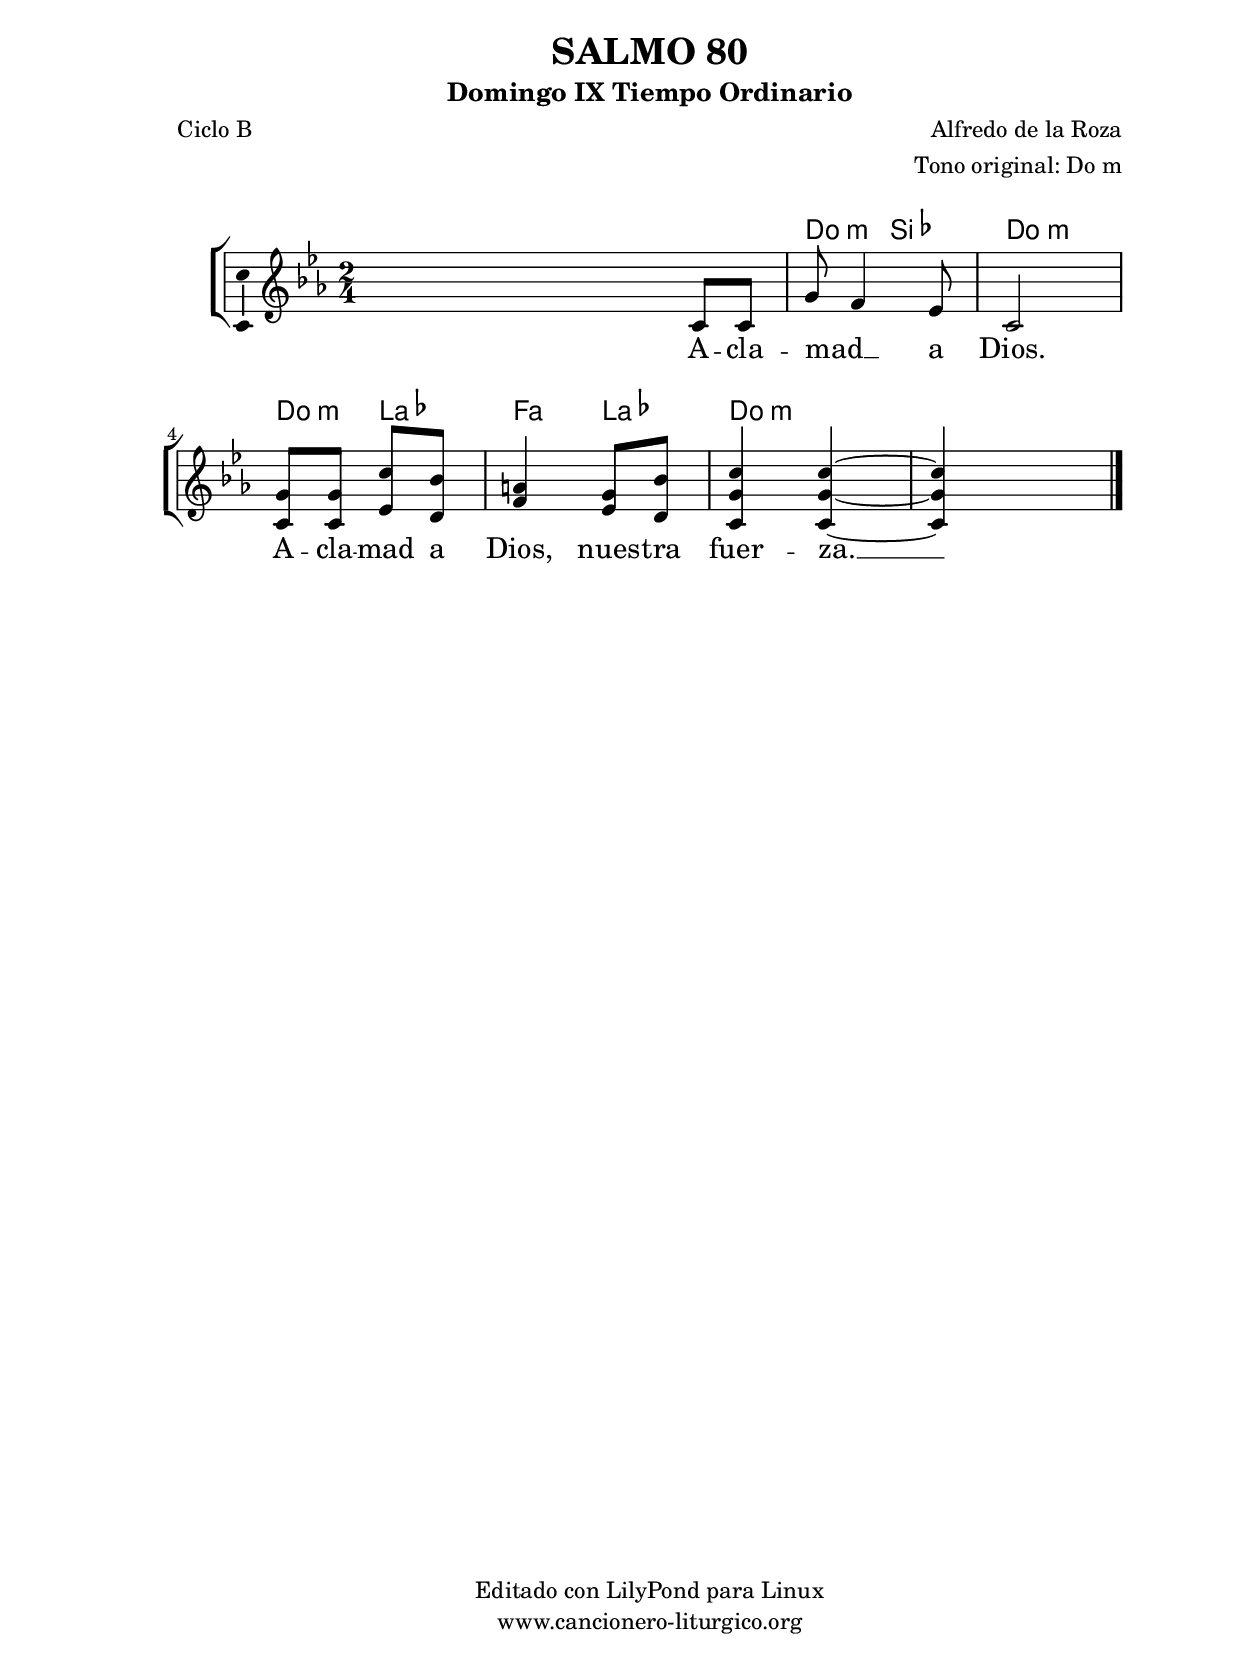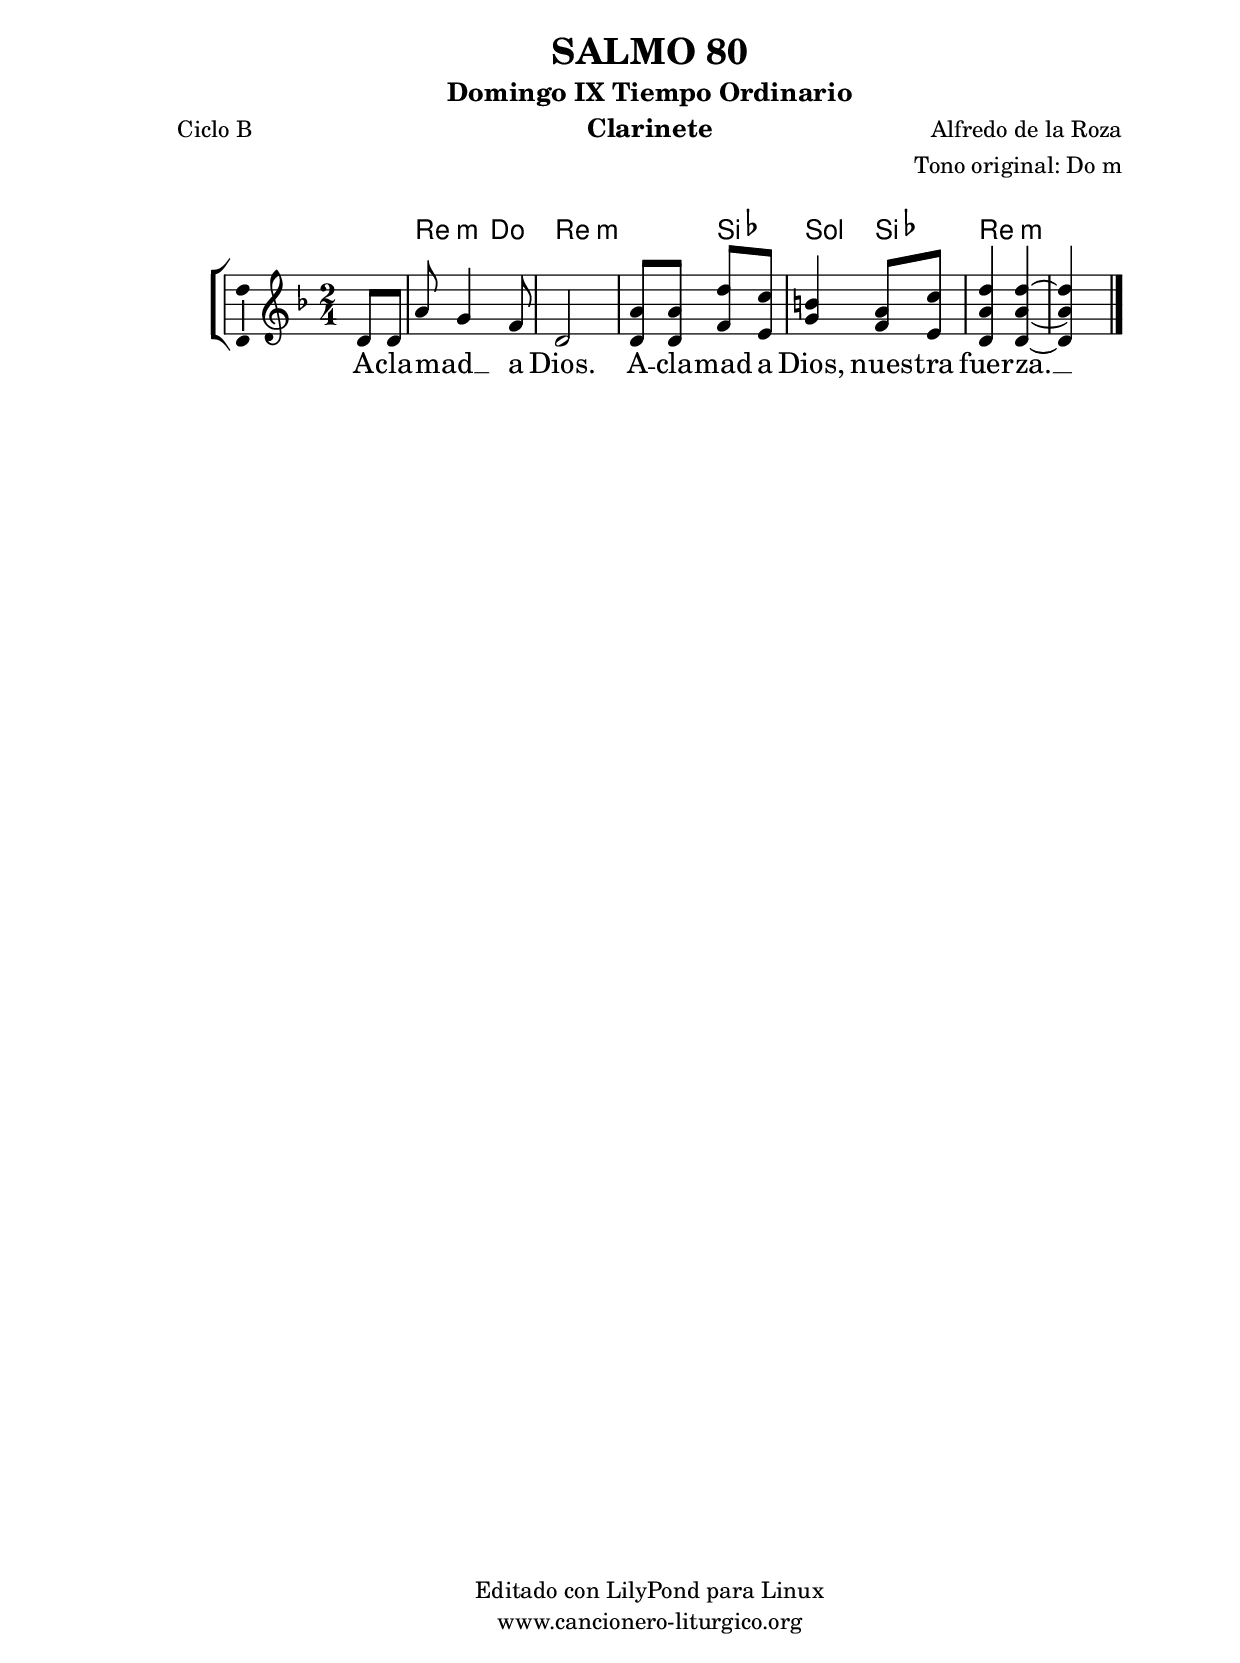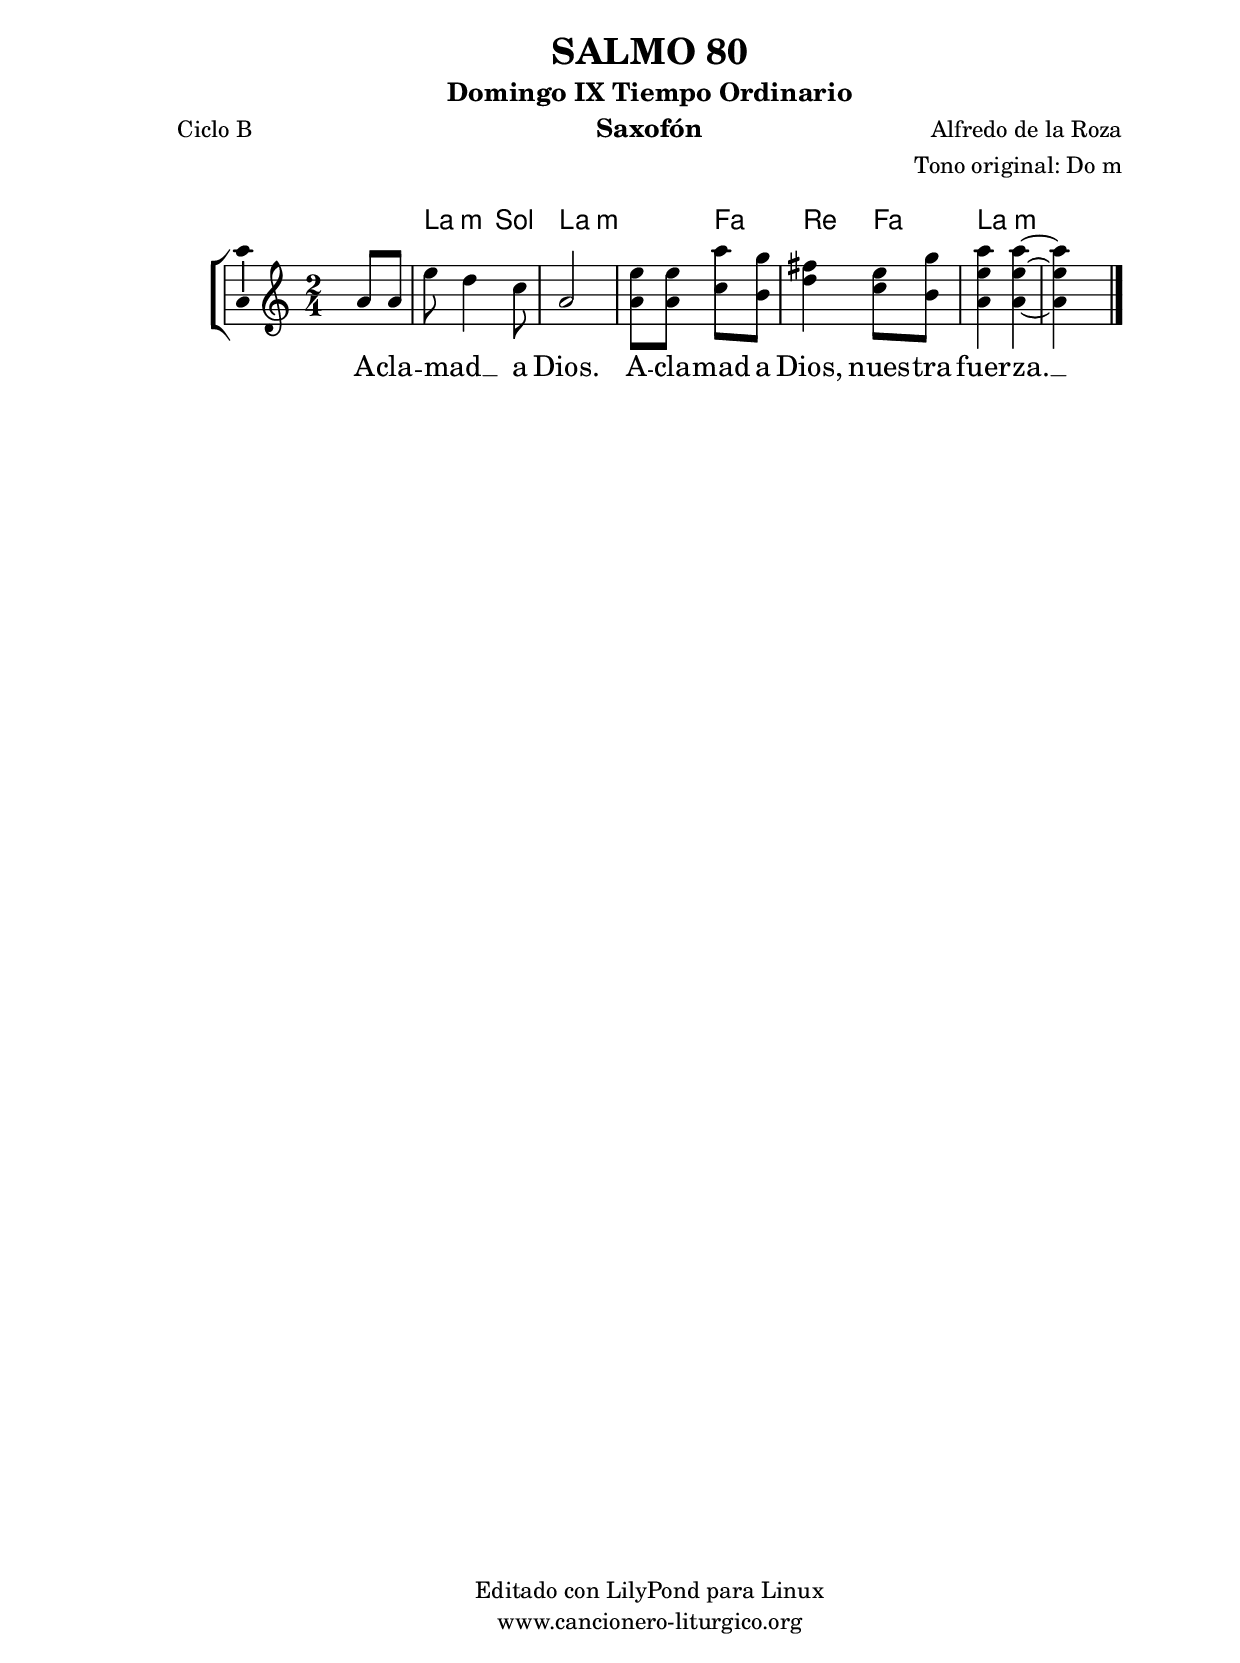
%
%para convertir .midi en .wav:
%timidity filename.midi -Ow -o finename.wav
%
%
%Para convertir de .wav a .mp3:
%lame -h -m j filename.wav
%
%
%para escuchar el midi:
%timidity nombrefichero.midi
%


%versión de lilypond para la que se ha escrito esta partitura:
\version "2.16.0"

	%Tamaño papel
	#(set-default-paper-size "a4")
	%Tamaño partitura
	#(set-global-staff-size 20)
	%No responde al pulsar sobre una nota
	#(ly:set-option 'point-and-click #f)

%parámetros del encabezamiento:
\header {
	title = "SALMO 80"
	subtitle = "Domingo IX Tiempo Ordinario"
	composer = "Alfredo de la Roza"
	poet = "Ciclo B"
	meter = ""
	arranger = "Tono original: Do m"
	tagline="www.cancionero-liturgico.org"
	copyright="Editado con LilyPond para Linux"
	tiempo = "Ordinario"
	usos = "Salmo"
	letra = "Aclamad a Dios. Aclamad a Dios, nuestra fuerza."
	}

%parámetros asociados al papel:
\paper  {
	oddHeaderMarkup = \markup {\fill-line { \on-the-fly #not-first-page \fromproperty #'header:title \on-the-fly #not-first-page \fromproperty #'header:composer }}
	evenHeaderMarkup = \markup {\fill-line { \fromproperty #'header:composer \fromproperty #'header:title }}
	#(set-paper-size "a4")
	print-page-number = ##f
	first-page-number = 1
	print-first-page-number = ##f
%	head-separation = 3.0 \cm
	top-margin = 2.0 \cm
	bottom-margin = 0.5\cm
%%%	bottom-margin = -1.0\cm
	left-margin = 3.0 \cm
	line-width = 16.0 \cm 
	indent = 8\mm
	interscoreline = 2.\mm
	between-system-space = 15\mm
%	para que las partituras no llenen la hoja:
	ragged-bottom = ##t
%	idem para la última hoja:
	ragged-last-bottom = ##f
%	para que las partituras llenen el ancho del papel:
	ragged-last = ##f
	after-title-space = 2.5 \cm
%page-count=1
%system-count=8

	%Flexible Vertical Spacing
%	markup-markup-spacing =
%	#'((basic-distance . 15) (minimum-distance . 15) (padding . 3))
	markup-system-spacing =
	#'((basic-distance . 15) (minimum-distance . 15) (padding . 3))
	system-system-spacing =
	#'((basic-distance . 15) (minimum-distance . 15) (padding . 3))
	score-system-spacing =
	#'((basic-distance . 15) (minimum-distance . 15) (padding . 5))
%	top-system-spacing = % header
%	#'((basic-distance . 8) (minimum-distance . 0) (padding . 3))
%	top-markup-spacing =
%	#'((basic-distance . 20) (minimum-distance . 20) (padding . 3))
	last-bottom-spacing = % footer
	#'((basic-distance . 5) (minimum-distance . 5) (padding . 3))
%	score-markup-spacing =
%	#'((basic-distance . 16) (minimum-distance . 13) (padding . 3))

	}


%parámetros que afectan a toda la partitura:
global =  {
	%clave de sol (G):
	\clef G
	%armadura:
%	\transpose aes g
	\key c \minor
	\tempo 4=80
	\set Score.tempoHideNote = ##t
	}


acordes = {
	\italianChords
	\chordmode {
%	\transpose aes g
{

s2
c4:m bes c2:m
c4:m aes f aes
c2:m c:m

	}
	}
}

melodia = 
%	\transpose aes g
{
	\relative c'{
	\time 2/4
%	\partial 4*1

s4 c8 c
g'8 f4 ees8
c2
<c g'>8 <c g'> <ees c'> <d bes'>
<f a>4 <ees g>8 <d bes'>
<c g' c>4 <c g' c>~
<c g' c>4 s4

	\bar "|."
	}
	}


texto = \lyricmode {
A -- cla -- mad __ _ a Dios.
A -- cla -- mad a Dios, nues -- tra fuer -- za. __
	}


acordesStaff = \context ChordNames = acordesStaff <<
	\set chordChanges = ##t
	\acordes
	>>


vozStaff = \context Voice = vozStaff
\with {\consists "Ambitus_engraver"}
<<
%	\set Staff.instrumentName = ""
%	\set Staff.shortInstrumentName = ""
%	\set Staff.midiInstrument = #"clarinet"
%	\set Staff.midiInstrument = #"cello"
%	\set Staff.midiInstrument = #"flute"
	\set Staff.midiInstrument = #"electric guitar (jazz)"
%	\set Staff.midiInstrument = #"english horn"
%	\set Staff.midiInstrument = #"violin"
%	\set Staff.midiInstrument = #"glockenspiel"
	\set Staff.midiMinimumVolume = #0.7
	\set Staff.midiMaximumVolume = #0.9
	\global
	\melodia
	>>


textoStaff = \context Lyrics = textoStaff <<
	\lyricsto vozStaff \texto
	>>

\book {
	\score {
		\context ChoirStaff {
			\override StaffGroup.SystemStartBracket #'collapse-height = #1
			\override Score.SystemStartBar #'collapse-height = #1
			<<
			\acordesStaff
			\vozStaff
			\textoStaff
			>>
			}
		\layout {
	    		\context {
				\Lyrics
				\override LyricText #'font-size = #2
				}
	   		 \context {
				\Score
				%fontSize = #3
				\override StaffSymbol #'staff-space = #(magstep +3)
				%\override Beam #'thickness = #0.55
				%\override SpacingSpanner #'spacing-increment = #1.0
				%\override Slur #'height-limit = #1.5
				}
			}
		}
	\score {
		\unfoldRepeats
		\context ChoirStaff {
			<<
			\acordesStaff
			\vozStaff
			>>
			}
		\midi {
	  		\context {
	  			\Score
				tempoWholesPerMinute = #(ly:make-moment 70 4)
				}
			}
		}
	}

%Partitura para clarinete
#(define output-suffix "C")
\book {
	\header{
		instrument = "Clarinete"
		}
	\score {
		\context ChoirStaff {
			\override StaffGroup.SystemStartBracket #'collapse-height = #1
			\override Score.SystemStartBar #'collapse-height = #1
\transpose c d
			<<
			\acordesStaff
			\vozStaff
			\textoStaff
			>>
			}
		\layout {
	    		\context {
				\Lyrics
				\override LyricText #'font-size = #2
				}
	   		 \context {
				\Score
				%fontSize = #3
				\override StaffSymbol #'staff-space = #(magstep +3)
				%\override Beam #'thickness = #0.55
				%\override SpacingSpanner #'spacing-increment = #1.0
				%\override Slur #'height-limit = #1.5
				}
			}
		}
	}

%Partitura para saxofón
#(define output-suffix "S")
\book {
	\header{
		instrument = "Saxofón"
		}
	\score {
		\context ChoirStaff {
			\override StaffGroup.SystemStartBracket #'collapse-height = #1
			\override Score.SystemStartBar #'collapse-height = #1
\transpose c a
			<<
			\acordesStaff
			\vozStaff
			\textoStaff
			>>
			}
		\layout {
	    		\context {
				\Lyrics
				\override LyricText #'font-size = #2
				}
	   		 \context {
				\Score
				%fontSize = #3
				\override StaffSymbol #'staff-space = #(magstep +3)
				%\override Beam #'thickness = #0.55
				%\override SpacingSpanner #'spacing-increment = #1.0
				%\override Slur #'height-limit = #1.5
				}
			}
		}
	}

